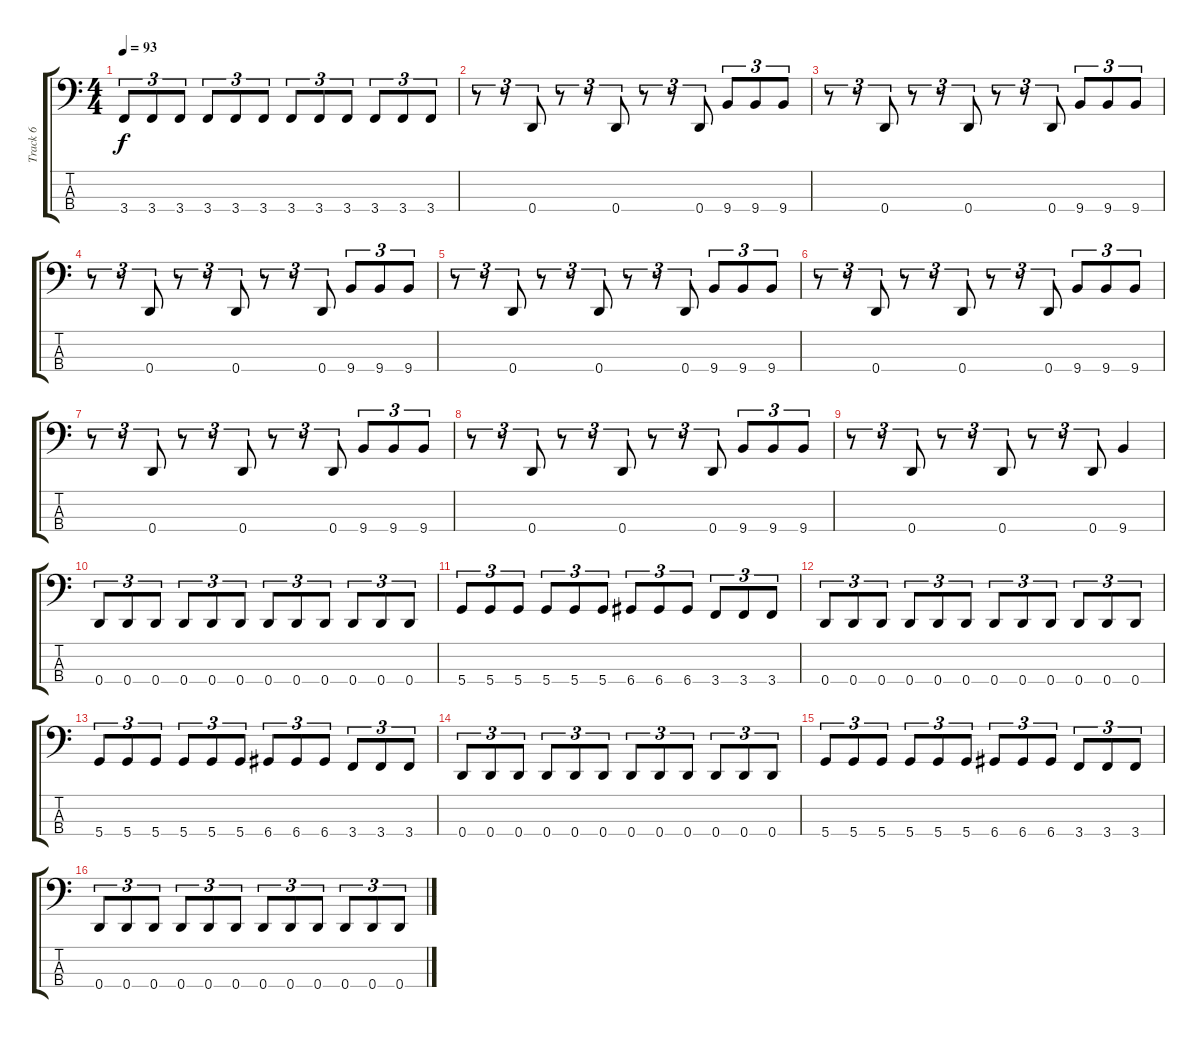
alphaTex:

\track ("Track 6" "Track 6") {instrument electricbassfinger}
\staff {score tabs}
\tuning (G2 D2 A1 D1) {hide}
\ts (4 4)
\tempo 93
\clef f4
\ks c
3.4.8{tu (3 2) dy f} 3.4.8{tu (3 2)} 3.4.8{tu (3 2)} 3.4.8{tu (3 2)} 3.4.8{tu (3 2)} 3.4.8{tu (3 2)} 3.4.8{tu (3 2)} 3.4.8{tu (3 2)} 3.4.8{tu (3 2)} 3.4.8{tu (3 2)} 3.4.8{tu (3 2)} 3.4.8{tu (3 2)} |
r.8{tu (3 2)} r.8{tu (3 2)} 0.4.8{tu (3 2)} r.8{tu (3 2)} r.8{tu (3 2)} 0.4.8{tu (3 2)} r.8{tu (3 2)} r.8{tu (3 2)} 0.4.8{tu (3 2)} 9.4.8{tu (3 2)} 9.4.8{tu (3 2)} 9.4.8{tu (3 2)} |
r.8{tu (3 2)} r.8{tu (3 2)} 0.4.8{tu (3 2)} r.8{tu (3 2)} r.8{tu (3 2)} 0.4.8{tu (3 2)} r.8{tu (3 2)} r.8{tu (3 2)} 0.4.8{tu (3 2)} 9.4.8{tu (3 2)} 9.4.8{tu (3 2)} 9.4.8{tu (3 2)} |
r.8{tu (3 2)} r.8{tu (3 2)} 0.4.8{tu (3 2)} r.8{tu (3 2)} r.8{tu (3 2)} 0.4.8{tu (3 2)} r.8{tu (3 2)} r.8{tu (3 2)} 0.4.8{tu (3 2)} 9.4.8{tu (3 2)} 9.4.8{tu (3 2)} 9.4.8{tu (3 2)} |
r.8{tu (3 2)} r.8{tu (3 2)} 0.4.8{tu (3 2)} r.8{tu (3 2)} r.8{tu (3 2)} 0.4.8{tu (3 2)} r.8{tu (3 2)} r.8{tu (3 2)} 0.4.8{tu (3 2)} 9.4.8{tu (3 2)} 9.4.8{tu (3 2)} 9.4.8{tu (3 2)} |
r.8{tu (3 2)} r.8{tu (3 2)} 0.4.8{tu (3 2)} r.8{tu (3 2)} r.8{tu (3 2)} 0.4.8{tu (3 2)} r.8{tu (3 2)} r.8{tu (3 2)} 0.4.8{tu (3 2)} 9.4.8{tu (3 2)} 9.4.8{tu (3 2)} 9.4.8{tu (3 2)} |
r.8{tu (3 2)} r.8{tu (3 2)} 0.4.8{tu (3 2)} r.8{tu (3 2)} r.8{tu (3 2)} 0.4.8{tu (3 2)} r.8{tu (3 2)} r.8{tu (3 2)} 0.4.8{tu (3 2)} 9.4.8{tu (3 2)} 9.4.8{tu (3 2)} 9.4.8{tu (3 2)} |
r.8{tu (3 2)} r.8{tu (3 2)} 0.4.8{tu (3 2)} r.8{tu (3 2)} r.8{tu (3 2)} 0.4.8{tu (3 2)} r.8{tu (3 2)} r.8{tu (3 2)} 0.4.8{tu (3 2)} 9.4.8{tu (3 2)} 9.4.8{tu (3 2)} 9.4.8{tu (3 2)} |
r.8{tu (3 2)} r.8{tu (3 2)} 0.4.8{tu (3 2)} r.8{tu (3 2)} r.8{tu (3 2)} 0.4.8{tu (3 2)} r.8{tu (3 2)} r.8{tu (3 2)} 0.4.8{tu (3 2)} 9.4.4 |
0.4.8{tu (3 2)} 0.4.8{tu (3 2)} 0.4.8{tu (3 2)} 0.4.8{tu (3 2)} 0.4.8{tu (3 2)} 0.4.8{tu (3 2)} 0.4.8{tu (3 2)} 0.4.8{tu (3 2)} 0.4.8{tu (3 2)} 0.4.8{tu (3 2)} 0.4.8{tu (3 2)} 0.4.8{tu (3 2)} |
5.4.8{tu (3 2)} 5.4.8{tu (3 2)} 5.4.8{tu (3 2)} 5.4.8{tu (3 2)} 5.4.8{tu (3 2)} 5.4.8{tu (3 2)} 6.4.8{tu (3 2)} 6.4.8{tu (3 2)} 6.4.8{tu (3 2)} 3.4.8{tu (3 2)} 3.4.8{tu (3 2)} 3.4.8{tu (3 2)} |
0.4.8{tu (3 2)} 0.4.8{tu (3 2)} 0.4.8{tu (3 2)} 0.4.8{tu (3 2)} 0.4.8{tu (3 2)} 0.4.8{tu (3 2)} 0.4.8{tu (3 2)} 0.4.8{tu (3 2)} 0.4.8{tu (3 2)} 0.4.8{tu (3 2)} 0.4.8{tu (3 2)} 0.4.8{tu (3 2)} |
5.4.8{tu (3 2)} 5.4.8{tu (3 2)} 5.4.8{tu (3 2)} 5.4.8{tu (3 2)} 5.4.8{tu (3 2)} 5.4.8{tu (3 2)} 6.4.8{tu (3 2)} 6.4.8{tu (3 2)} 6.4.8{tu (3 2)} 3.4.8{tu (3 2)} 3.4.8{tu (3 2)} 3.4.8{tu (3 2)} |
0.4.8{tu (3 2)} 0.4.8{tu (3 2)} 0.4.8{tu (3 2)} 0.4.8{tu (3 2)} 0.4.8{tu (3 2)} 0.4.8{tu (3 2)} 0.4.8{tu (3 2)} 0.4.8{tu (3 2)} 0.4.8{tu (3 2)} 0.4.8{tu (3 2)} 0.4.8{tu (3 2)} 0.4.8{tu (3 2)} |
5.4.8{tu (3 2)} 5.4.8{tu (3 2)} 5.4.8{tu (3 2)} 5.4.8{tu (3 2)} 5.4.8{tu (3 2)} 5.4.8{tu (3 2)} 6.4.8{tu (3 2)} 6.4.8{tu (3 2)} 6.4.8{tu (3 2)} 3.4.8{tu (3 2)} 3.4.8{tu (3 2)} 3.4.8{tu (3 2)} |
0.4.8{tu (3 2)} 0.4.8{tu (3 2)} 0.4.8{tu (3 2)} 0.4.8{tu (3 2)} 0.4.8{tu (3 2)} 0.4.8{tu (3 2)} 0.4.8{tu (3 2)} 0.4.8{tu (3 2)} 0.4.8{tu (3 2)} 0.4.8{tu (3 2)} 0.4.8{tu (3 2)} 0.4.8{tu (3 2)}
